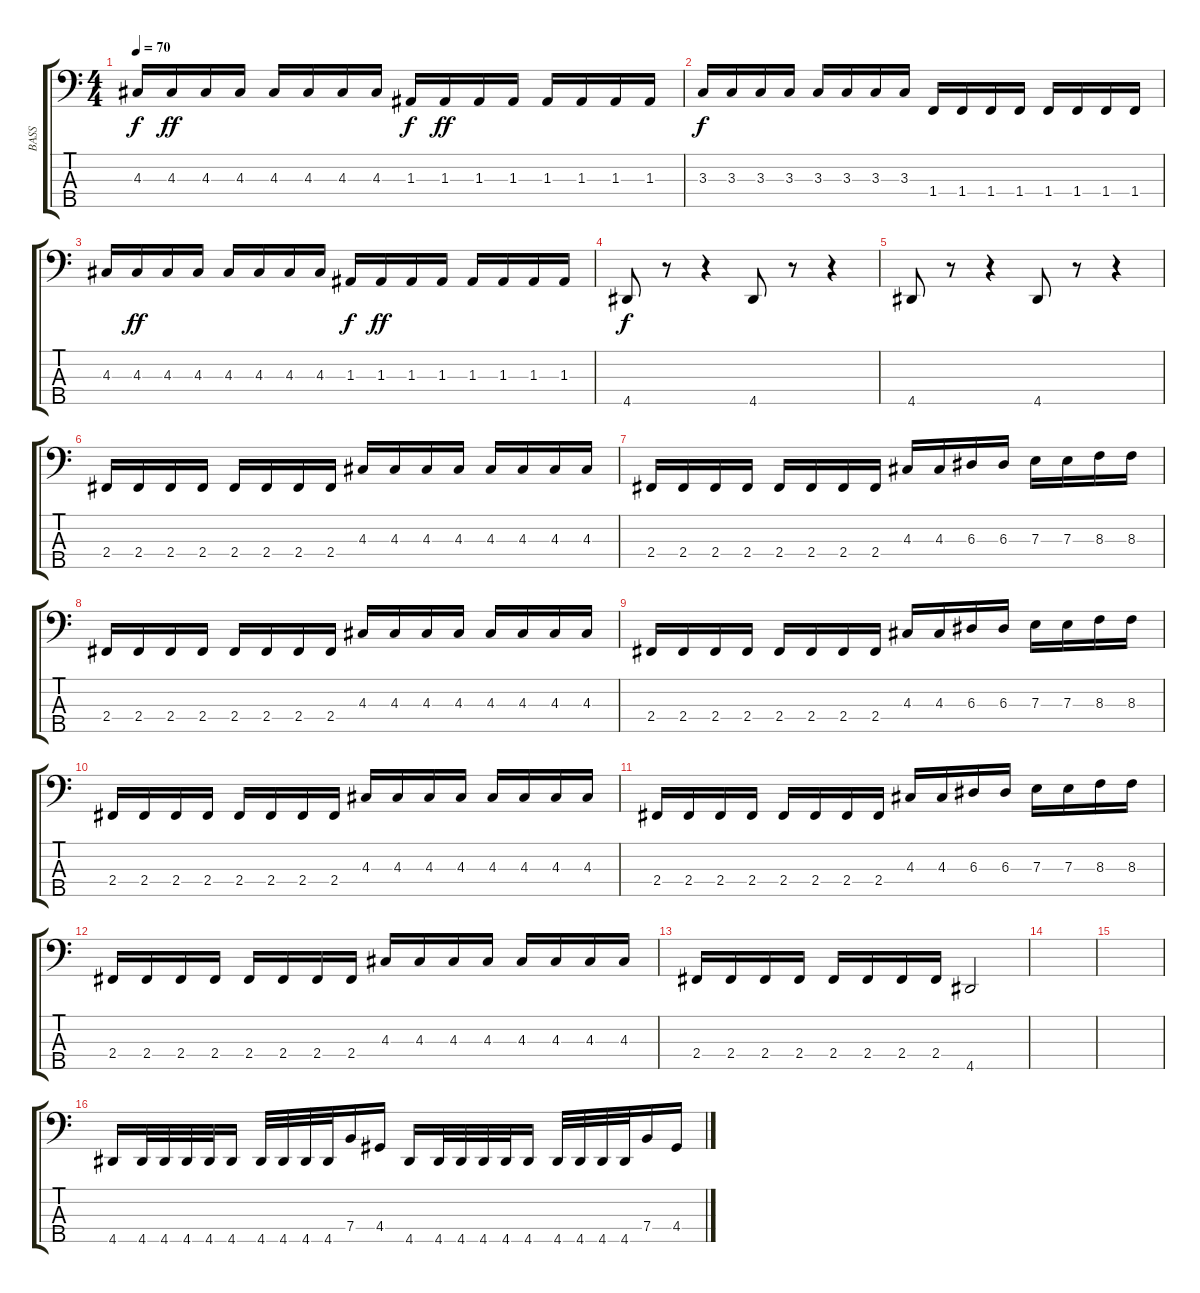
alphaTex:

\track ("BASS" "BASS") {instrument electricbassfinger}
\staff {score tabs}
\tuning (G2 D2 A1 E1 B0) {hide}
\ts (4 4)
\tempo 70
\clef f4
\ks c
4.3.16{dy f} 4.3.16{dy ff} 4.3.16 4.3.16 4.3.16 4.3.16 4.3.16 4.3.16 1.3.16{dy f} 1.3.16{dy ff} 1.3.16 1.3.16 1.3.16 1.3.16 1.3.16 1.3.16 |
3.3.16{dy f} 3.3.16 3.3.16 3.3.16 3.3.16 3.3.16 3.3.16 3.3.16 1.4.16 1.4.16 1.4.16 1.4.16 1.4.16 1.4.16 1.4.16 1.4.16 |
4.3.16 4.3.16{dy ff} 4.3.16 4.3.16 4.3.16 4.3.16 4.3.16 4.3.16 1.3.16{dy f} 1.3.16{dy ff} 1.3.16 1.3.16 1.3.16 1.3.16 1.3.16 1.3.16 |
4.5.8{dy f} r.8 r.4 4.5.8 r.8 r.4 |
4.5.8 r.8 r.4 4.5.8 r.8 r.4 |
2.4.16 2.4.16 2.4.16 2.4.16 2.4.16 2.4.16 2.4.16 2.4.16 4.3.16 4.3.16 4.3.16 4.3.16 4.3.16 4.3.16 4.3.16 4.3.16 |
2.4.16 2.4.16 2.4.16 2.4.16 2.4.16 2.4.16 2.4.16 2.4.16 4.3.16 4.3.16 6.3.16 6.3.16 7.3.16 7.3.16 8.3.16 8.3.16 |
2.4.16 2.4.16 2.4.16 2.4.16 2.4.16 2.4.16 2.4.16 2.4.16 4.3.16 4.3.16 4.3.16 4.3.16 4.3.16 4.3.16 4.3.16 4.3.16 |
2.4.16 2.4.16 2.4.16 2.4.16 2.4.16 2.4.16 2.4.16 2.4.16 4.3.16 4.3.16 6.3.16 6.3.16 7.3.16 7.3.16 8.3.16 8.3.16 |
2.4.16 2.4.16 2.4.16 2.4.16 2.4.16 2.4.16 2.4.16 2.4.16 4.3.16 4.3.16 4.3.16 4.3.16 4.3.16 4.3.16 4.3.16 4.3.16 |
2.4.16 2.4.16 2.4.16 2.4.16 2.4.16 2.4.16 2.4.16 2.4.16 4.3.16 4.3.16 6.3.16 6.3.16 7.3.16 7.3.16 8.3.16 8.3.16 |
2.4.16 2.4.16 2.4.16 2.4.16 2.4.16 2.4.16 2.4.16 2.4.16 4.3.16 4.3.16 4.3.16 4.3.16 4.3.16 4.3.16 4.3.16 4.3.16 |
2.4.16 2.4.16 2.4.16 2.4.16 2.4.16 2.4.16 2.4.16 2.4.16 4.5.2 |
|
|
4.5.16 4.5.32 4.5.32 4.5.32 4.5.32 4.5.16 4.5.32 4.5.32 4.5.32 4.5.32 7.4.16 4.4.16 4.5.16 4.5.32 4.5.32 4.5.32 4.5.32 4.5.16 4.5.32 4.5.32 4.5.32 4.5.32 7.4.16 4.4.16
